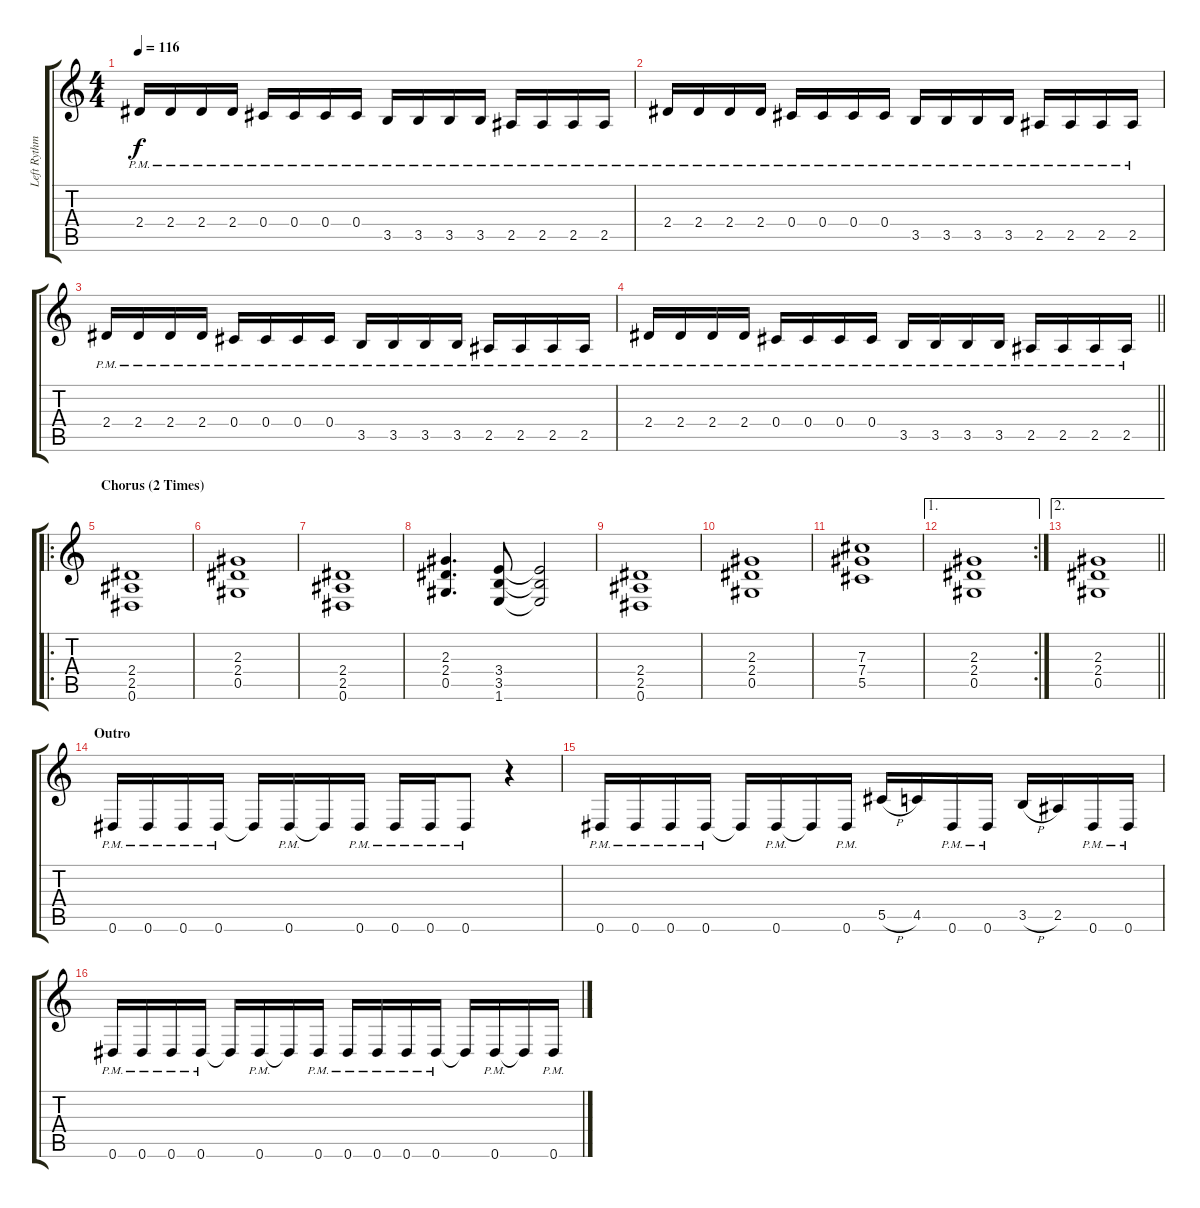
\track ("Left Rythm" "Left Rythm") {instrument distortionguitar}
\staff {score tabs}
\tuning (Eb4 Bb3 Gb3 Db3 Ab2 Eb2) {hide}
\ts (4 4)
\tempo 116
\clef g2
\ks c
2.4{pm}.16{dy f} 2.4{pm}.16 2.4{pm}.16 2.4{pm}.16 0.4{pm}.16 0.4{pm}.16 0.4{pm}.16 0.4{pm}.16 3.5{pm}.16 3.5{pm}.16 3.5{pm}.16 3.5{pm}.16 2.5{pm}.16 2.5{pm}.16 2.5{pm}.16 2.5{pm}.16 |
2.4{pm}.16 2.4{pm}.16 2.4{pm}.16 2.4{pm}.16 0.4{pm}.16 0.4{pm}.16 0.4{pm}.16 0.4{pm}.16 3.5{pm}.16 3.5{pm}.16 3.5{pm}.16 3.5{pm}.16 2.5{pm}.16 2.5{pm}.16 2.5{pm}.16 2.5{pm}.16 |
2.4{pm}.16 2.4{pm}.16 2.4{pm}.16 2.4{pm}.16 0.4{pm}.16 0.4{pm}.16 0.4{pm}.16 0.4{pm}.16 3.5{pm}.16 3.5{pm}.16 3.5{pm}.16 3.5{pm}.16 2.5{pm}.16 2.5{pm}.16 2.5{pm}.16 2.5{pm}.16 |
\barLineRight lightlight
2.4{pm}.16 2.4{pm}.16 2.4{pm}.16 2.4{pm}.16 0.4{pm}.16 0.4{pm}.16 0.4{pm}.16 0.4{pm}.16 3.5{pm}.16 3.5{pm}.16 3.5{pm}.16 3.5{pm}.16 2.5{pm}.16 2.5{pm}.16 2.5{pm}.16 2.5{pm}.16 |
\ro
\section ("" "Chorus (2 Times)")
(2.4 2.5 0.6).1 |
(2.3 2.4 0.5).1 |
(2.4 2.5 0.6).1 |
(2.3 2.4 0.5).4{d} (3.4 3.5 1.6).8 (3.4{t} 3.5{t} 1.6{t}).2 |
(2.4 2.5 0.6).1 |
(2.3 2.4 0.5).1 |
(7.3 7.4 5.5).1 |
\ae 1
\rc 2
(2.3 2.4 0.5).1 |
\ae 2
\barLineRight lightlight
(2.3 2.4 0.5).1 |
\section ("" "Outro")
0.6{pm}.16 0.6{pm}.16 0.6{pm}.16 0.6{pm}.16 0.6{t}.16 0.6{pm}.16 0.6{t}.16 0.6{pm}.16 0.6{pm}.16 0.6{pm}.16 0.6{pm}.8 r.4 |
0.6{pm}.16 0.6{pm}.16 0.6{pm}.16 0.6{pm}.16 0.6{t}.16 0.6{pm}.16 0.6{t}.16 0.6{pm}.16 5.5{h}.16 4.5.16 0.6{pm}.16 0.6{pm}.16 3.5{h}.16 2.5.16 0.6{pm}.16 0.6{pm}.16 |
0.6{pm}.16 0.6{pm}.16 0.6{pm}.16 0.6{pm}.16 0.6{t}.16 0.6{pm}.16 0.6{t}.16 0.6{pm}.16 0.6{pm}.16 0.6{pm}.16 0.6{pm}.16 0.6{pm}.16 0.6{t}.16 0.6{pm}.16 0.6{t}.16 0.6{pm}.16
